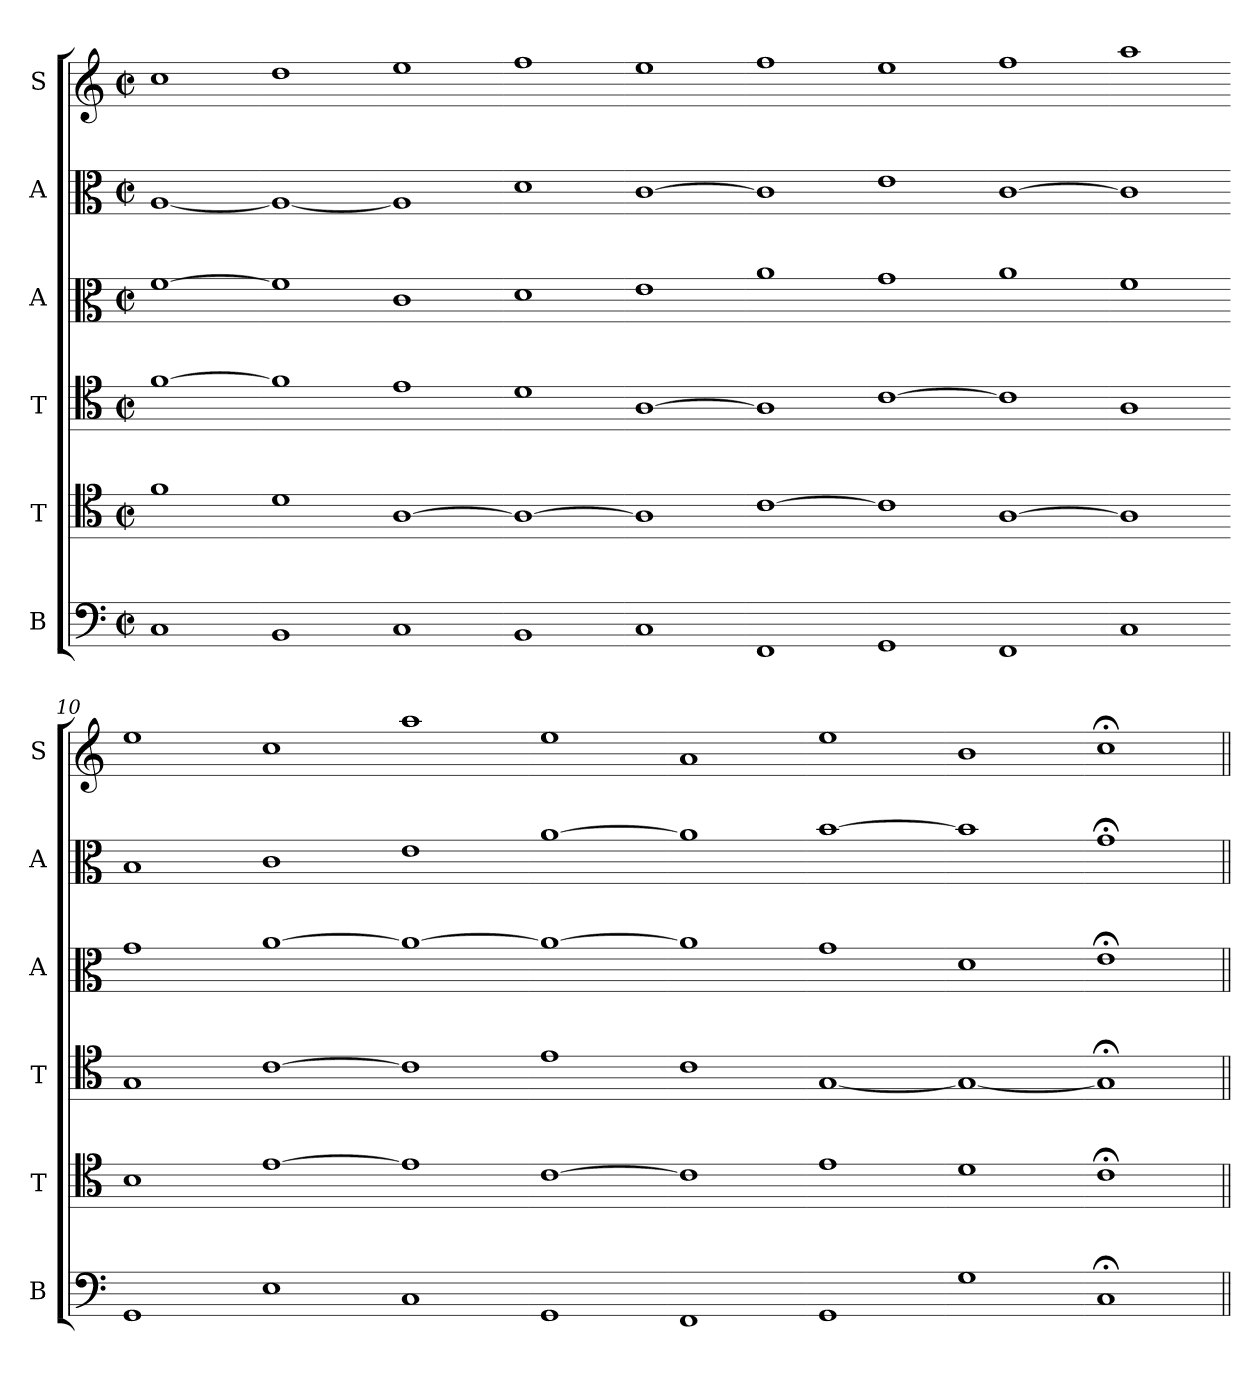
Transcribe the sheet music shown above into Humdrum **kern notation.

**kern	**kern	**kern	**kern	**kern	**kern
*part6	*part5	*part4	*part3	*part2	*part1
*staff6	*staff5	*staff4	*staff3	*staff2	*staff1
*I"B	*I"T	*I"T	*I"A	*I"A	*I"S
*I'B	*I'T	*I'T	*I'A	*I'A	*I'S
*clefF4	*clefC4	*clefC4	*clefC3	*clefC3	*clefG2
*k[]	*k[]	*k[]	*k[]	*k[]	*k[]
*M2/2	*M2/2	*M2/2	*M2/2	*M2/2	*M2/2
*met(c|)	*met(c|)	*met(c|)	*met(c|)	*met(c|)	*met(c|)
*MM208	*MM208	*MM208	*MM208	*MM208	*MM208
=1	=1	=1	=1	=1	=1
1C	1f	[1f	[1f	[1A	1cc
=2-	=2-	=2-	=2-	=2-	=2-
1BB	1d	1f]	1f]	1A_	1dd
=3-	=3-	=3-	=3-	=3-	=3-
1C	[1A	1e	1c	1A]	1ee
=4-	=4-	=4-	=4-	=4-	=4-
1BB	1A_	1d	1d	1d	1ff
=5-	=5-	=5-	=5-	=5-	=5-
1C	1A]	[1A	1e	[1c	1ee
=6-	=6-	=6-	=6-	=6-	=6-
1FF	[1c	1A]	1a	1c]	1ff
=7-	=7-	=7-	=7-	=7-	=7-
1GG	1c]	[1c	1g	1e	1ee
=8-	=8-	=8-	=8-	=8-	=8-
1FF	[1A	1c]	1a	[1c	1ff
=9-	=9-	=9-	=9-	=9-	=9-
1C	1A]	1A	1f	1c]	1aa
=10-	=10-	=10-	=10-	=10-	=10-
1GG	1B	1G	1g	1B	1ee
=11-	=11-	=11-	=11-	=11-	=11-
1E	[1e	[1c	[1a	1c	1cc
=12-	=12-	=12-	=12-	=12-	=12-
1C	1e]	1c]	1a_	1e	1aa
=13-	=13-	=13-	=13-	=13-	=13-
1GG	[1c	1e	1a_	[1a	1ee
=14-	=14-	=14-	=14-	=14-	=14-
1FF	1c]	1c	1a]	1a]	1a
=15-	=15-	=15-	=15-	=15-	=15-
1GG	1e	[1G	1g	[1b	1ee
=16-	=16-	=16-	=16-	=16-	=16-
1G	1d	1G_	1d	1b]	1b
=17-	=17-	=17-	=17-	=17-	=17-
1C;<	1c;<	1G;<]	1e;<	1g;	1cc;<
=||	=||	=||	=||	=||	=||
*-	*-	*-	*-	*-	*-
